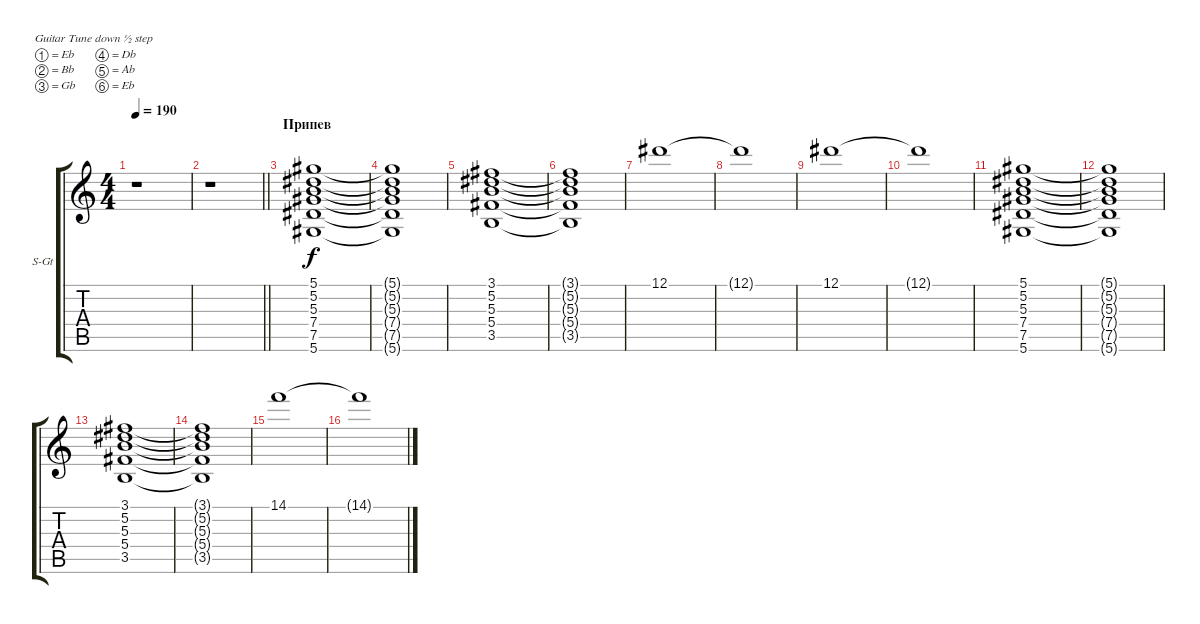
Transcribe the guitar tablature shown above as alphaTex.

\bracketExtendMode groupsimilarinstruments
\firstSystemTrackNameOrientation horizontal
\otherSystemsTrackNameOrientation horizontal
\track ("Скрипка" "S-Gt") {instrument synthstrings1}
\staff {score tabs}
\tuning (Eb4 Bb3 Gb3 Db3 Ab2 Eb2)
\displaytranspose 12
\ts (4 4)
\tempo 190
\clef g2
\ks c
r.1{dy f} |
\barLineRight lightlight
r.1 |
\section ("" "Припев")
(5.1 5.2 5.3 7.4 7.5 5.6).1 |
(5.1{t} 5.2{t} 5.3{t} 7.4{t} 7.5{t} 5.6{t}).1 |
(3.1 5.2 5.3 5.4 3.5).1 |
(3.1{t} 5.2{t} 5.3{t} 5.4{t} 3.5{t}).1 |
12.1.1 |
12.1{t}.1 |
12.1.1 |
12.1{t}.1 |
(5.1 5.2 5.3 7.4 7.5 5.6).1 |
(5.1{t} 5.2{t} 5.3{t} 7.4{t} 7.5{t} 5.6{t}).1 |
(3.1 5.2 5.3 5.4 3.5).1 |
(3.1{t} 5.2{t} 5.3{t} 5.4{t} 3.5{t}).1 |
14.1.1 |
14.1{t}.1
